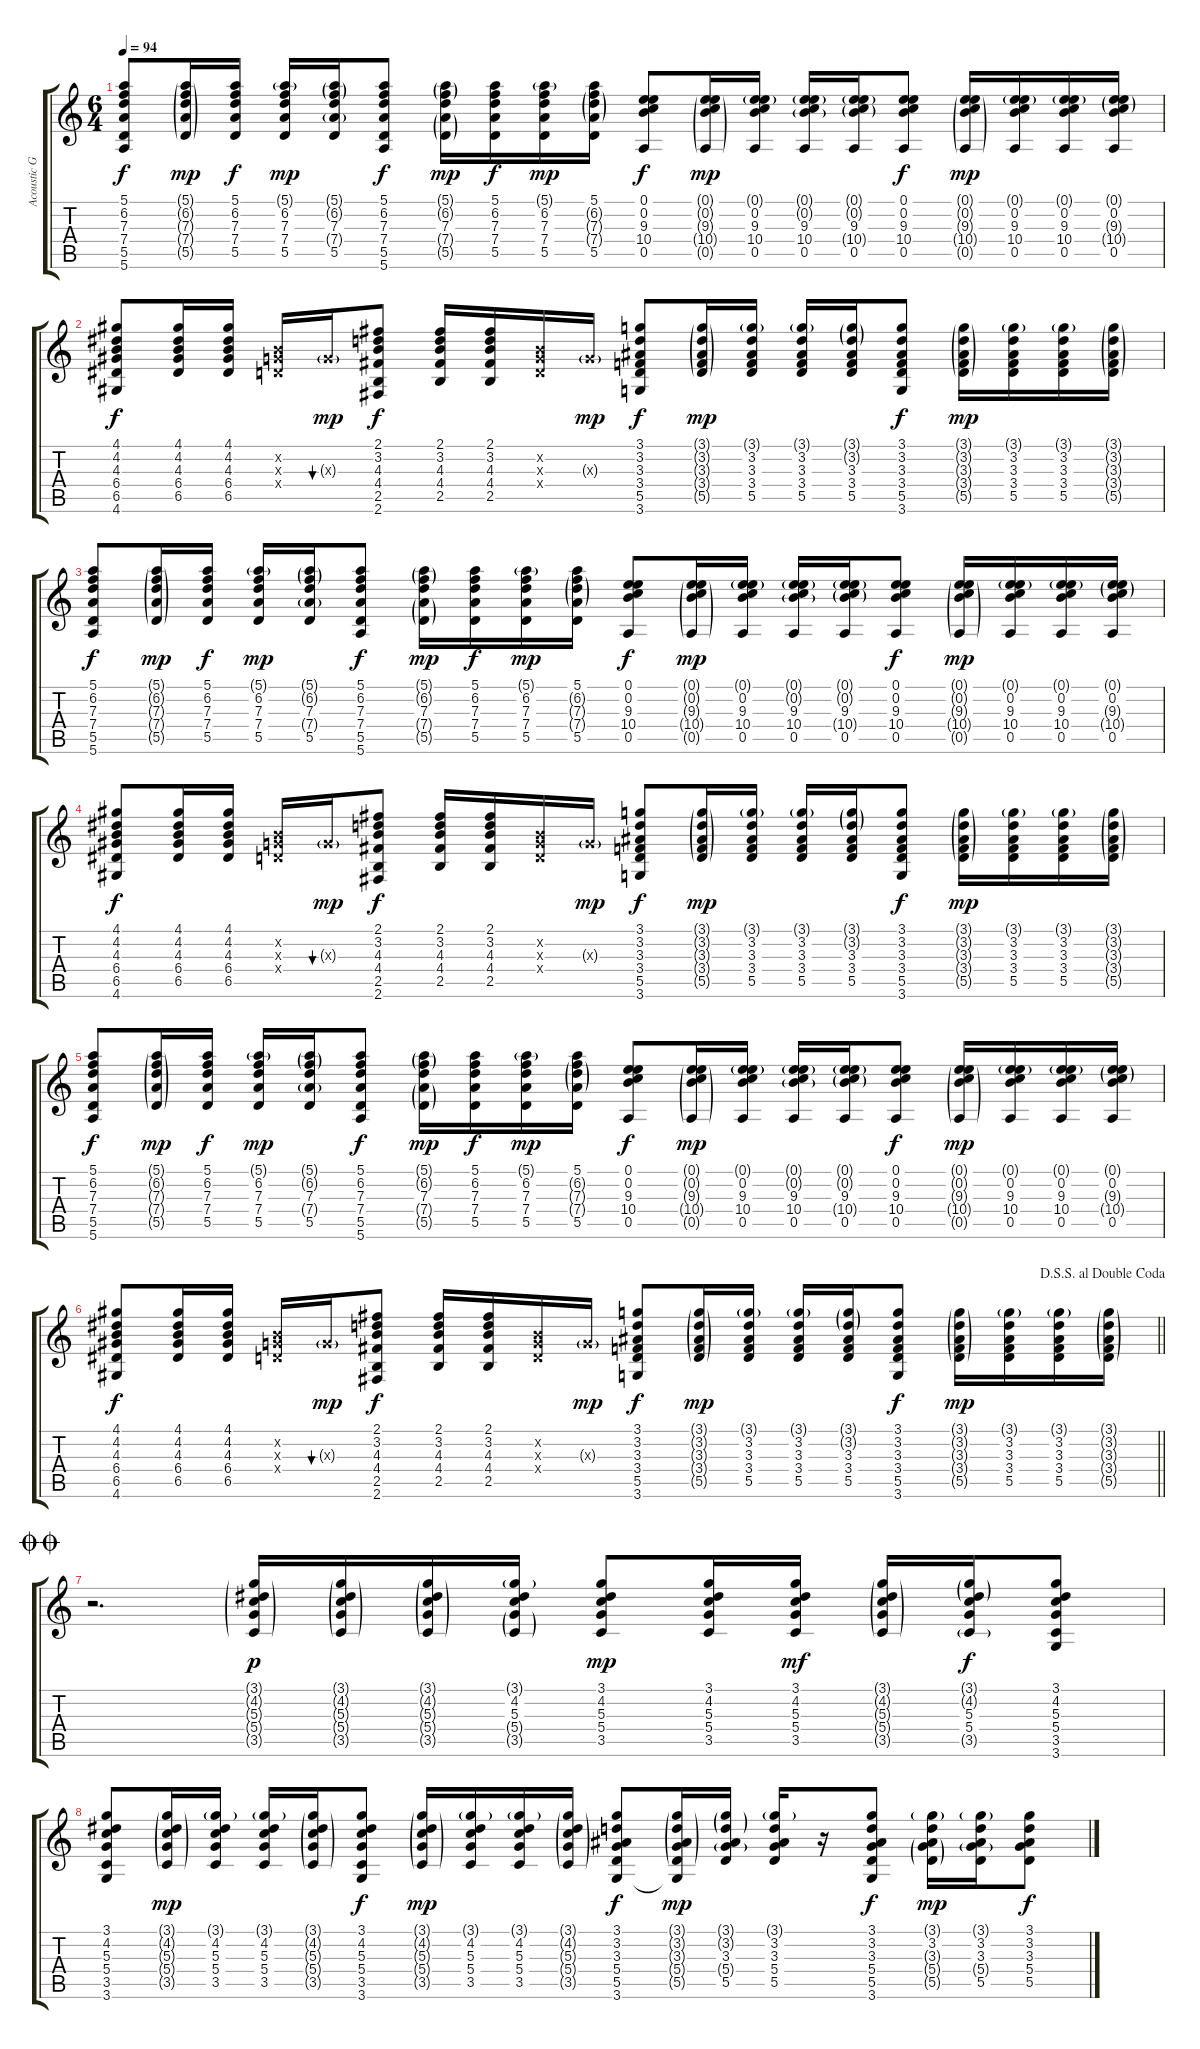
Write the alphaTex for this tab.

\track ("Acoustic Guitar" "Acoustic G") {instrument acousticguitarsteel}
\staff {score tabs}
\tuning (E4 B3 G3 D3 A2 E2) {hide}
\ts (6 4)
\tempo 94
\clef g2
\ks c
(5.1 6.2 7.3 7.4 5.5 5.6).8{dy f} (5.1{g} 6.2{g} 7.3{g} 7.4{g} 5.5{g}).16{dy mp} (5.1 6.2 7.3 7.4 5.5).16{dy f} (5.1{g} 6.2 7.3 7.4 5.5).16{dy mp} (5.1{g} 6.2{g} 7.3 7.4{g} 5.5).16 (5.1 6.2 7.3 7.4 5.5 5.6).8{dy f} (5.1{g} 6.2{g} 7.3 7.4{g} 5.5{g}).16{dy mp} (5.1 6.2 7.3 7.4 5.5).16{dy f} (5.1{g} 6.2 7.3 7.4 5.5).16{dy mp} (5.1 6.2{g} 7.3{g} 7.4{g} 5.5).16 (0.1 0.2 9.3 10.4 0.5).8{dy f} (0.1{g} 0.2{g} 9.3{g} 10.4{g} 0.5{g}).16{dy mp} (0.1{g} 0.2 9.3 10.4 0.5).16 (0.1{g} 0.2{g} 9.3 10.4 0.5).16 (0.1{g} 0.2{g} 9.3 10.4{g} 0.5).16 (0.1 0.2 9.3 10.4 0.5).8{dy f} (0.1{g} 0.2{g} 9.3{g} 10.4{g} 0.5{g}).16{dy mp} (0.1{g} 0.2 9.3 10.4 0.5).16 (0.1{g} 0.2 9.3 10.4 0.5).16 (0.1{g} 0.2 9.3{g} 10.4{g} 0.5).16 |
(4.1 4.2 4.3 6.4 6.5 4.6).8{dy f} (4.1 4.2 4.3 6.4 6.5).16 (4.1 4.2 4.3 6.4 6.5).16 (0.2{x} 0.3{x} 0.4{x}).16 0.3{g x}.16{bu 60 dy mp} (2.1 3.2 4.3 4.4 2.5 2.6).8{dy f} (2.1 3.2 4.3 4.4 2.5).16 (2.1 3.2 4.3 4.4 2.5).16 (0.2{x} 0.3{x} 0.4{x}).16 0.3{g x}.16{dy mp} (3.1 3.2 3.3 3.4 5.5 3.6).8{dy f} (3.1{g} 3.2{g} 3.3{g} 3.4{g} 5.5{g}).16{dy mp} (3.1{g} 3.2 3.3 3.4 5.5).16 (3.1{g} 3.2 3.3 3.4 5.5).16 (3.1{g} 3.2{g} 3.3 3.4 5.5).16 (3.1 3.2 3.3 3.4 5.5 3.6).8{dy f} (3.1{g} 3.2{g} 3.3{g} 3.4{g} 5.5{g}).16{dy mp} (3.1{g} 3.2 3.3 3.4 5.5).16 (3.1{g} 3.2 3.3 3.4 5.5).16 (3.1{g} 3.2{g} 3.3{g} 3.4{g} 5.5{g}).16 |
(5.1 6.2 7.3 7.4 5.5 5.6).8{dy f} (5.1{g} 6.2{g} 7.3{g} 7.4{g} 5.5{g}).16{dy mp} (5.1 6.2 7.3 7.4 5.5).16{dy f} (5.1{g} 6.2 7.3 7.4 5.5).16{dy mp} (5.1{g} 6.2{g} 7.3 7.4{g} 5.5).16 (5.1 6.2 7.3 7.4 5.5 5.6).8{dy f} (5.1{g} 6.2{g} 7.3 7.4{g} 5.5{g}).16{dy mp} (5.1 6.2 7.3 7.4 5.5).16{dy f} (5.1{g} 6.2 7.3 7.4 5.5).16{dy mp} (5.1 6.2{g} 7.3{g} 7.4{g} 5.5).16 (0.1 0.2 9.3 10.4 0.5).8{dy f} (0.1{g} 0.2{g} 9.3{g} 10.4{g} 0.5{g}).16{dy mp} (0.1{g} 0.2 9.3 10.4 0.5).16 (0.1{g} 0.2{g} 9.3 10.4 0.5).16 (0.1{g} 0.2{g} 9.3 10.4{g} 0.5).16 (0.1 0.2 9.3 10.4 0.5).8{dy f} (0.1{g} 0.2{g} 9.3{g} 10.4{g} 0.5{g}).16{dy mp} (0.1{g} 0.2 9.3 10.4 0.5).16 (0.1{g} 0.2 9.3 10.4 0.5).16 (0.1{g} 0.2 9.3{g} 10.4{g} 0.5).16 |
(4.1 4.2 4.3 6.4 6.5 4.6).8{dy f} (4.1 4.2 4.3 6.4 6.5).16 (4.1 4.2 4.3 6.4 6.5).16 (0.2{x} 0.3{x} 0.4{x}).16 0.3{g x}.16{bu 60 dy mp} (2.1 3.2 4.3 4.4 2.5 2.6).8{dy f} (2.1 3.2 4.3 4.4 2.5).16 (2.1 3.2 4.3 4.4 2.5).16 (0.2{x} 0.3{x} 0.4{x}).16 0.3{g x}.16{dy mp} (3.1 3.2 3.3 3.4 5.5 3.6).8{dy f} (3.1{g} 3.2{g} 3.3{g} 3.4{g} 5.5{g}).16{dy mp} (3.1{g} 3.2 3.3 3.4 5.5).16 (3.1{g} 3.2 3.3 3.4 5.5).16 (3.1{g} 3.2{g} 3.3 3.4 5.5).16 (3.1 3.2 3.3 3.4 5.5 3.6).8{dy f} (3.1{g} 3.2{g} 3.3{g} 3.4{g} 5.5{g}).16{dy mp} (3.1{g} 3.2 3.3 3.4 5.5).16 (3.1{g} 3.2 3.3 3.4 5.5).16 (3.1{g} 3.2{g} 3.3{g} 3.4{g} 5.5{g}).16 |
(5.1 6.2 7.3 7.4 5.5 5.6).8{dy f} (5.1{g} 6.2{g} 7.3{g} 7.4{g} 5.5{g}).16{dy mp} (5.1 6.2 7.3 7.4 5.5).16{dy f} (5.1{g} 6.2 7.3 7.4 5.5).16{dy mp} (5.1{g} 6.2{g} 7.3 7.4{g} 5.5).16 (5.1 6.2 7.3 7.4 5.5 5.6).8{dy f} (5.1{g} 6.2{g} 7.3 7.4{g} 5.5{g}).16{dy mp} (5.1 6.2 7.3 7.4 5.5).16{dy f} (5.1{g} 6.2 7.3 7.4 5.5).16{dy mp} (5.1 6.2{g} 7.3{g} 7.4{g} 5.5).16 (0.1 0.2 9.3 10.4 0.5).8{dy f} (0.1{g} 0.2{g} 9.3{g} 10.4{g} 0.5{g}).16{dy mp} (0.1{g} 0.2 9.3 10.4 0.5).16 (0.1{g} 0.2{g} 9.3 10.4 0.5).16 (0.1{g} 0.2{g} 9.3 10.4{g} 0.5).16 (0.1 0.2 9.3 10.4 0.5).8{dy f} (0.1{g} 0.2{g} 9.3{g} 10.4{g} 0.5{g}).16{dy mp} (0.1{g} 0.2 9.3 10.4 0.5).16 (0.1{g} 0.2 9.3 10.4 0.5).16 (0.1{g} 0.2 9.3{g} 10.4{g} 0.5).16 |
\jump dalsegnosegnoaldoublecoda
\barLineRight lightlight
(4.1 4.2 4.3 6.4 6.5 4.6).8{dy f} (4.1 4.2 4.3 6.4 6.5).16 (4.1 4.2 4.3 6.4 6.5).16 (0.2{x} 0.3{x} 0.4{x}).16 0.3{g x}.16{bu 60 dy mp} (2.1 3.2 4.3 4.4 2.5 2.6).8{dy f} (2.1 3.2 4.3 4.4 2.5).16 (2.1 3.2 4.3 4.4 2.5).16 (0.2{x} 0.3{x} 0.4{x}).16 0.3{g x}.16{dy mp} (3.1 3.2 3.3 3.4 5.5 3.6).8{dy f} (3.1{g} 3.2{g} 3.3{g} 3.4{g} 5.5{g}).16{dy mp} (3.1{g} 3.2 3.3 3.4 5.5).16 (3.1{g} 3.2 3.3 3.4 5.5).16 (3.1{g} 3.2{g} 3.3 3.4 5.5).16 (3.1 3.2 3.3 3.4 5.5 3.6).8{dy f} (3.1{g} 3.2{g} 3.3{g} 3.4{g} 5.5{g}).16{dy mp} (3.1{g} 3.2 3.3 3.4 5.5).16 (3.1{g} 3.2 3.3 3.4 5.5).16 (3.1{g} 3.2{g} 3.3{g} 3.4{g} 5.5{g}).16 |
\jump doublecoda
r.2{d} (3.1{g} 4.2{g} 5.3{g} 5.4{g} 3.5{g}).16{dy p} (3.1{g} 4.2{g} 5.3{g} 5.4{g} 3.5{g}).16 (3.1{g} 4.2{g} 5.3{g} 5.4{g} 3.5{g}).16 (3.1{g} 4.2 5.3 5.4{g} 3.5{g}).16 (3.1 4.2 5.3 5.4 3.5).8{dy mp} (3.1 4.2 5.3 5.4 3.5).16 (3.1 4.2 5.3 5.4 3.5).16{dy mf} (3.1{g} 4.2{g} 5.3{g} 5.4{g} 3.5{g}).16 (3.1{g} 4.2{g} 5.3 5.4 3.5{g}).16{dy f} (3.1 4.2 5.3 5.4 3.5 3.6).8 |
(3.1 4.2 5.3 5.4 3.5 3.6).8 (3.1{g} 4.2{g} 5.3{g} 5.4{g} 3.5{g}).16{dy mp} (3.1{g} 4.2 5.3 5.4 3.5).16 (3.1{g} 4.2 5.3 5.4 3.5).16 (3.1{g} 4.2{g} 5.3{g} 5.4{g} 3.5{g}).16 (3.1 4.2 5.3 5.4 3.5 3.6).8{dy f} (3.1{g} 4.2{g} 5.3{g} 5.4{g} 3.5{g}).16{dy mp} (3.1{g} 4.2 5.3 5.4 3.5).16 (3.1{g} 4.2 5.3 5.4 3.5).16 (3.1{g} 4.2{g} 5.3{g} 5.4{g} 3.5{g}).16 (3.1 3.2 3.3 5.4 5.5 3.6).8{dy f} (3.1{g} 3.2{g} 3.3{g} 5.4{g} 5.5{g} 3.6{t}).16{dy mp} (3.1{g} 3.2{g} 3.3 5.4{g} 5.5).16 (3.1{g} 3.2 3.3 5.4 5.5).16 r.16 (3.1 3.2 3.3 5.4 5.5 3.6).8{dy f} (3.1{g} 3.2 3.3{g} 5.4{g} 5.5{g}).16{dy mp} (3.1{g} 3.2 3.3 5.4{g} 5.5).16 (3.1 3.2 3.3 5.4 5.5).8{dy f}
